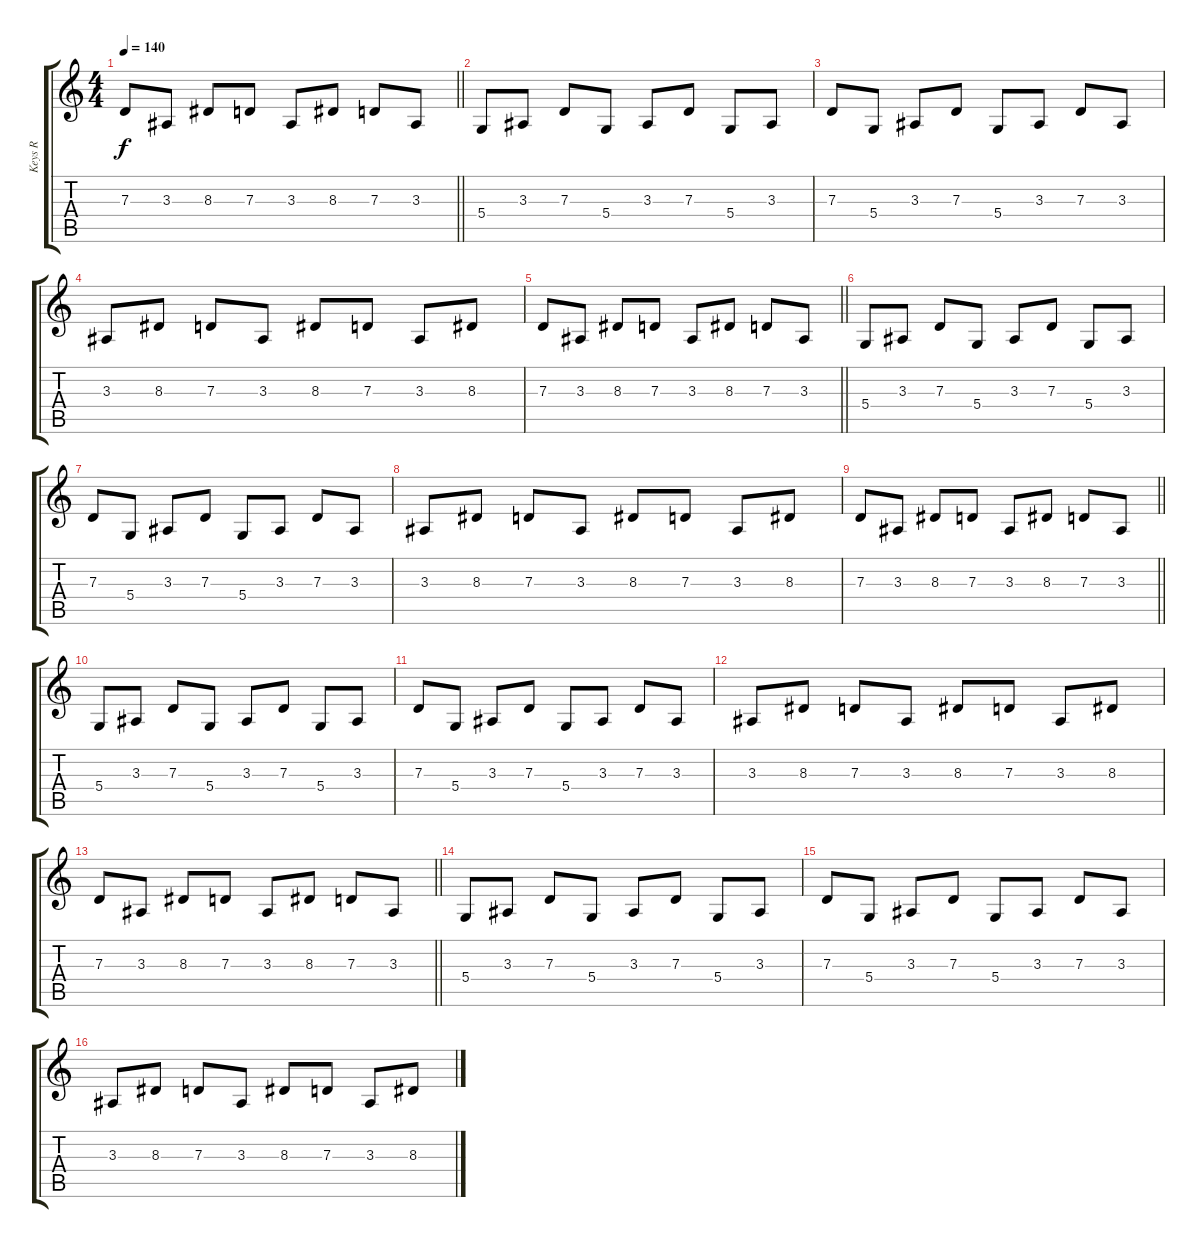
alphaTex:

\track ("Keys R" "Keys R") {instrument electricpiano1}
\staff {score tabs}
\tuning (E4 B3 G3 D3 A2 E2) {hide}
\ts (4 4)
\tempo 140
\clef g2
\barLineRight lightlight
\ks c
7.3.8{dy f} 3.3.8 8.3.8 7.3.8 3.3.8 8.3.8 7.3.8 3.3.8 |
5.4.8 3.3.8 7.3.8 5.4.8 3.3.8 7.3.8 5.4.8 3.3.8 |
7.3.8 5.4.8 3.3.8 7.3.8 5.4.8 3.3.8 7.3.8 3.3.8 |
3.3.8 8.3.8 7.3.8 3.3.8 8.3.8 7.3.8 3.3.8 8.3.8 |
\barLineRight lightlight
7.3.8 3.3.8 8.3.8 7.3.8 3.3.8 8.3.8 7.3.8 3.3.8 |
5.4.8 3.3.8 7.3.8 5.4.8 3.3.8 7.3.8 5.4.8 3.3.8 |
7.3.8 5.4.8 3.3.8 7.3.8 5.4.8 3.3.8 7.3.8 3.3.8 |
3.3.8 8.3.8 7.3.8 3.3.8 8.3.8 7.3.8 3.3.8 8.3.8 |
\barLineRight lightlight
7.3.8 3.3.8 8.3.8 7.3.8 3.3.8 8.3.8 7.3.8 3.3.8 |
5.4.8 3.3.8 7.3.8 5.4.8 3.3.8 7.3.8 5.4.8 3.3.8 |
7.3.8 5.4.8 3.3.8 7.3.8 5.4.8 3.3.8 7.3.8 3.3.8 |
3.3.8 8.3.8 7.3.8 3.3.8 8.3.8 7.3.8 3.3.8 8.3.8 |
\barLineRight lightlight
7.3.8 3.3.8 8.3.8 7.3.8 3.3.8 8.3.8 7.3.8 3.3.8 |
5.4.8 3.3.8 7.3.8 5.4.8 3.3.8 7.3.8 5.4.8 3.3.8 |
7.3.8 5.4.8 3.3.8 7.3.8 5.4.8 3.3.8 7.3.8 3.3.8 |
3.3.8 8.3.8 7.3.8 3.3.8 8.3.8 7.3.8 3.3.8 8.3.8
